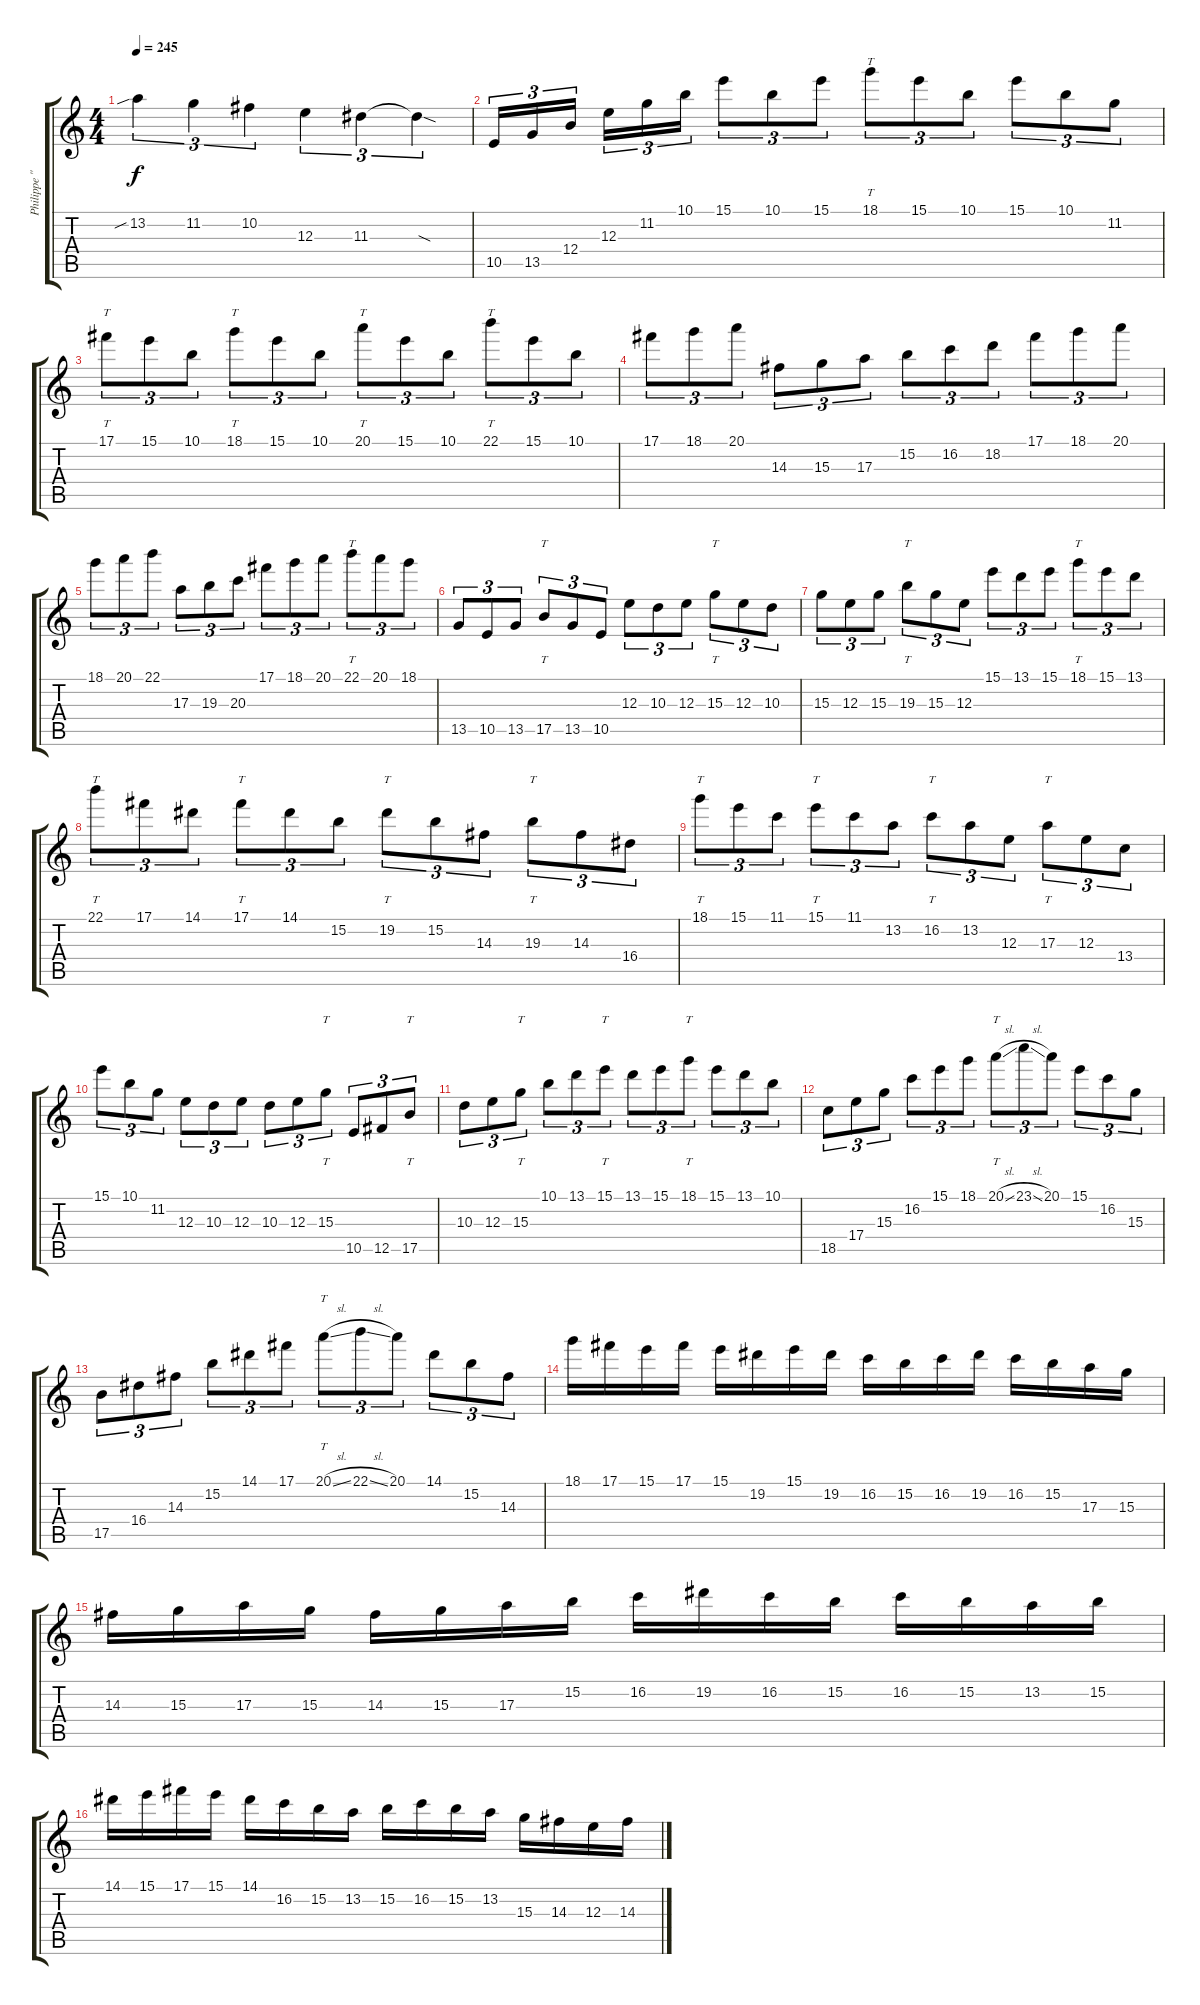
\track ("Philippe \"Pat\" Tougas" "Philippe \"") {instrument distortionguitar}
\staff {score tabs}
\tuning (Db4 Ab3 E3 B2 Gb2 B1) {hide}
\ts (4 4)
\tempo 245
\clef g2
\ks c
13.2{sib}.4{tu (3 2) dy f} 11.2.4{tu (3 2)} 10.2.4{tu (3 2)} 12.3.4{tu (3 2)} 11.3.4{tu (3 2)} 11.3{sod t}.4{tu (3 2)} |
10.5.16{tu (3 2)} 13.5.16{tu (3 2)} 12.4.16{tu (3 2) beam splitsecondary} 12.3.16{tu (3 2)} 11.2.16{tu (3 2)} 10.1.16{tu (3 2)} 15.1.8{tu (3 2)} 10.1.8{tu (3 2)} 15.1.8{tu (3 2)} 18.1.8{tt tu (3 2)} 15.1.8{tu (3 2)} 10.1.8{tu (3 2)} 15.1.8{tu (3 2)} 10.1.8{tu (3 2)} 11.2.8{tu (3 2)} |
17.1.8{tt tu (3 2)} 15.1.8{tu (3 2)} 10.1.8{tu (3 2)} 18.1.8{tt tu (3 2)} 15.1.8{tu (3 2)} 10.1.8{tu (3 2)} 20.1.8{tt tu (3 2)} 15.1.8{tu (3 2)} 10.1.8{tu (3 2)} 22.1.8{tt tu (3 2)} 15.1.8{tu (3 2)} 10.1.8{tu (3 2)} |
17.1.8{tu (3 2)} 18.1.8{tu (3 2)} 20.1.8{tu (3 2)} 14.3.8{tu (3 2)} 15.3.8{tu (3 2)} 17.3.8{tu (3 2)} 15.2.8{tu (3 2)} 16.2.8{tu (3 2)} 18.2.8{tu (3 2)} 17.1.8{tu (3 2)} 18.1.8{tu (3 2)} 20.1.8{tu (3 2)} |
18.1.8{tu (3 2)} 20.1.8{tu (3 2)} 22.1.8{tu (3 2)} 17.3.8{tu (3 2)} 19.3.8{tu (3 2)} 20.3.8{tu (3 2)} 17.1.8{tu (3 2)} 18.1.8{tu (3 2)} 20.1.8{tu (3 2)} 22.1.8{tt tu (3 2)} 20.1.8{tu (3 2)} 18.1.8{tu (3 2)} |
13.5.8{tu (3 2)} 10.5.8{tu (3 2)} 13.5.8{tu (3 2)} 17.5.8{tt tu (3 2)} 13.5.8{tu (3 2)} 10.5.8{tu (3 2)} 12.3.8{tu (3 2)} 10.3.8{tu (3 2)} 12.3.8{tu (3 2)} 15.3.8{tt tu (3 2)} 12.3.8{tu (3 2)} 10.3.8{tu (3 2)} |
15.3.8{tu (3 2)} 12.3.8{tu (3 2)} 15.3.8{tu (3 2)} 19.3.8{tt tu (3 2)} 15.3.8{tu (3 2)} 12.3.8{tu (3 2)} 15.1.8{tu (3 2)} 13.1.8{tu (3 2)} 15.1.8{tu (3 2)} 18.1.8{tt tu (3 2)} 15.1.8{tu (3 2)} 13.1.8{tu (3 2)} |
22.1.8{tt tu (3 2)} 17.1.8{tu (3 2)} 14.1.8{tu (3 2)} 17.1.8{tt tu (3 2)} 14.1.8{tu (3 2)} 15.2.8{tu (3 2)} 19.2.8{tt tu (3 2)} 15.2.8{tu (3 2)} 14.3.8{tu (3 2)} 19.3.8{tt tu (3 2)} 14.3.8{tu (3 2)} 16.4.8{tu (3 2)} |
18.1.8{tt tu (3 2)} 15.1.8{tu (3 2)} 11.1.8{tu (3 2)} 15.1.8{tt tu (3 2)} 11.1.8{tu (3 2)} 13.2.8{tu (3 2)} 16.2.8{tt tu (3 2)} 13.2.8{tu (3 2)} 12.3.8{tu (3 2)} 17.3.8{tt tu (3 2)} 12.3.8{tu (3 2)} 13.4.8{tu (3 2)} |
15.1.8{tu (3 2)} 10.1.8{tu (3 2)} 11.2.8{tu (3 2)} 12.3.8{tu (3 2)} 10.3.8{tu (3 2)} 12.3.8{tu (3 2)} 10.3.8{tu (3 2)} 12.3.8{tu (3 2)} 15.3.8{tt tu (3 2)} 10.5.8{tu (3 2)} 12.5.8{tu (3 2)} 17.5.8{tt tu (3 2)} |
10.3.8{tu (3 2)} 12.3.8{tu (3 2)} 15.3.8{tt tu (3 2)} 10.1.8{tu (3 2)} 13.1.8{tu (3 2)} 15.1.8{tt tu (3 2)} 13.1.8{tu (3 2)} 15.1.8{tu (3 2)} 18.1.8{tt tu (3 2)} 15.1.8{tu (3 2)} 13.1.8{tu (3 2)} 10.1.8{tu (3 2)} |
18.5.8{tu (3 2)} 17.4.8{tu (3 2)} 15.3.8{tu (3 2)} 16.2.8{tu (3 2)} 15.1.8{tu (3 2)} 18.1.8{tu (3 2)} 20.1{sl}.8{tt tu (3 2)} 23.1{sl}.8{tu (3 2)} 20.1.8{tu (3 2)} 15.1.8{tu (3 2)} 16.2.8{tu (3 2)} 15.3.8{tu (3 2)} |
17.5.8{tu (3 2)} 16.4.8{tu (3 2)} 14.3.8{tu (3 2)} 15.2.8{tu (3 2)} 14.1.8{tu (3 2)} 17.1.8{tu (3 2)} 20.1{sl}.8{tt tu (3 2)} 22.1{sl}.8{tu (3 2)} 20.1.8{tu (3 2)} 14.1.8{tu (3 2)} 15.2.8{tu (3 2)} 14.3.8{tu (3 2)} |
18.1.16 17.1.16 15.1.16 17.1.16 15.1.16 19.2.16 15.1.16 19.2.16 16.2.16 15.2.16 16.2.16 19.2.16 16.2.16 15.2.16 17.3.16 15.3.16 |
14.3.16 15.3.16 17.3.16 15.3.16 14.3.16 15.3.16 17.3.16 15.2.16 16.2.16 19.2.16 16.2.16 15.2.16 16.2.16 15.2.16 13.2.16 15.2.16 |
14.1.16 15.1.16 17.1.16 15.1.16 14.1.16 16.2.16 15.2.16 13.2.16 15.2.16 16.2.16 15.2.16 13.2.16 15.3.16 14.3.16 12.3.16 14.3.16
